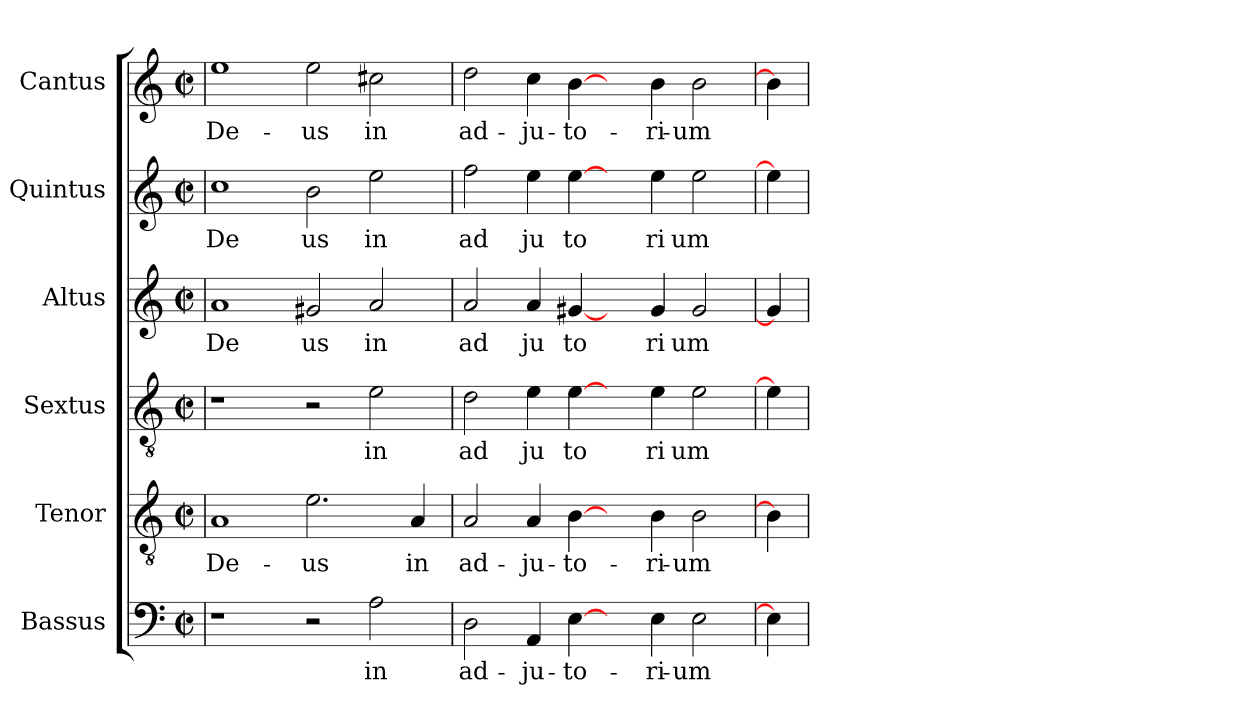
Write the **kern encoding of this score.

**kern	**text	**kern	**text	**kern	**text	**kern	**text	**kern	**text	**kern	**text
*part6	*part6	*part5	*part5	*part4	*part4	*part3	*part3	*part2	*part2	*part1	*part1
*staff6	*staff6	*staff5	*staff5	*staff4	*staff4	*staff3	*staff3	*staff2	*staff2	*staff1	*staff1
*I"Bassus	*	*I"Tenor	*	*I"Sextus	*	*I"Altus	*	*I"Quintus	*	*I"Cantus	*
!!LO:PB:g=z
*stria5	*	*stria5	*	*stria5	*	*stria5	*	*stria5	*	*stria5	*
*clefF4	*	*clefGv2	*	*clefGv2	*	*clefG2	*	*clefG2	*	*clefG2	*
*M2/2	*	*M2/2	*	*M2/2	*	*M2/2	*	*M2/2	*	*M2/2	*
*met(c|)	*	*met(c|)	*	*met(c|)	*	*met(c|)	*	*met(c|)	*	*met(c|)	*
=1	=1!	=1	=1!	=1	=1!	=1	=1!	=1	=1!	=1!	=1!
!	!	!	!LO:LY:b:cj	!	!	!	!LO:LY:b:cj	!	!LO:LY:b:cj	!	!LO:LY:b:cj
1r	.	1A	De-	1r	.	1a	De	1cc	De	1ee	De-
!	!	!	!LO:LY:b:cj	!	!	!	!LO:LY:b:cj	!	!LO:LY:b:cj	!	!LO:LY:b:cj
2r	.	2.e\	-us	2r	.	2g#X/	us	2b\	us	2ee\	-us
!	!LO:LY:b:cj	!	!	!	!LO:LY:b:cj	!	!LO:LY:b:cj	!	!LO:LY:b:cj	!	!LO:LY:b:cj
2A\	in	.	.	2e\	in	2a/	in	2ee\	in	2cc#X\	in
!	!	!	!LO:LY:b:cj	!	!	!	!	!	!	!	!
.	.	4A/	in	.	.	.	.	.	.	.	.
=2	=2	=2	=2	=2	=2	=2	=2	=2	=2	=2	=2
!	!LO:LY:b:cj	!	!LO:LY:b:cj	!	!LO:LY:b:cj	!	!LO:LY:b:cj	!	!LO:LY:b:cj	!	!LO:LY:b:cj
2D\	ad-	2A/	ad-	2d\	ad	2a/	ad	2ff\	ad	2dd\	ad-
!	!LO:LY:b:cj	!	!LO:LY:b:cj	!	!LO:LY:b:cj	!	!LO:LY:b:cj	!	!LO:LY:b:cj	!	!LO:LY:b:cj
4AA/	-ju-	4A/	-ju-	4e\	ju	4a/	ju	4ee\	ju	4cc\	-ju-
!	!LO:LY:b:cj	!	!LO:LY:b:cj	!	!LO:LY:b:cj	!	!LO:LY:b:cj	!	!LO:LY:b:cj	!	!LO:LY:b:cj
[4E\	-to-	[4B\	-to-	[4e\	to	[4g#X/	to	[4ee\	to	[4b\	-to-
4ryy	.	4ryy	.	4ryy	.	4ryy	.	4ryy	.	4ryy	.
!	!LO:LY:b:cj	!	!LO:LY:b:cj	!	!LO:LY:b:cj	!	!LO:LY:b:cj	!	!LO:LY:b:cj	!	!LO:LY:b:cj
4E\	-ri-	4B\	-ri-	4e\	ri	4g#/	ri	4ee\	ri	4b\	-ri-
!	!LO:LY:b:cj	!	!LO:LY:b:cj	!	!LO:LY:b:cj	!	!LO:LY:b:cj	!	!LO:LY:b:cj	!	!LO:LY:b:cj
2E\	-um	2B\	-um	2e\	um	2g#/	um	2ee\	um	2b\	-um
=3	=3	=3	=3	=3	=3	=3	=3	=3	=3	=3	=3
4E\]	.	4B\]	.	4e\]	.	4g#/]	.	4ee\]	.	4b\]	.
=	=	=	=	=	=	=	=	=	=	=	=
*-	*-	*-	*-	*-	*-	*-	*-	*-	*-	*-	*-
